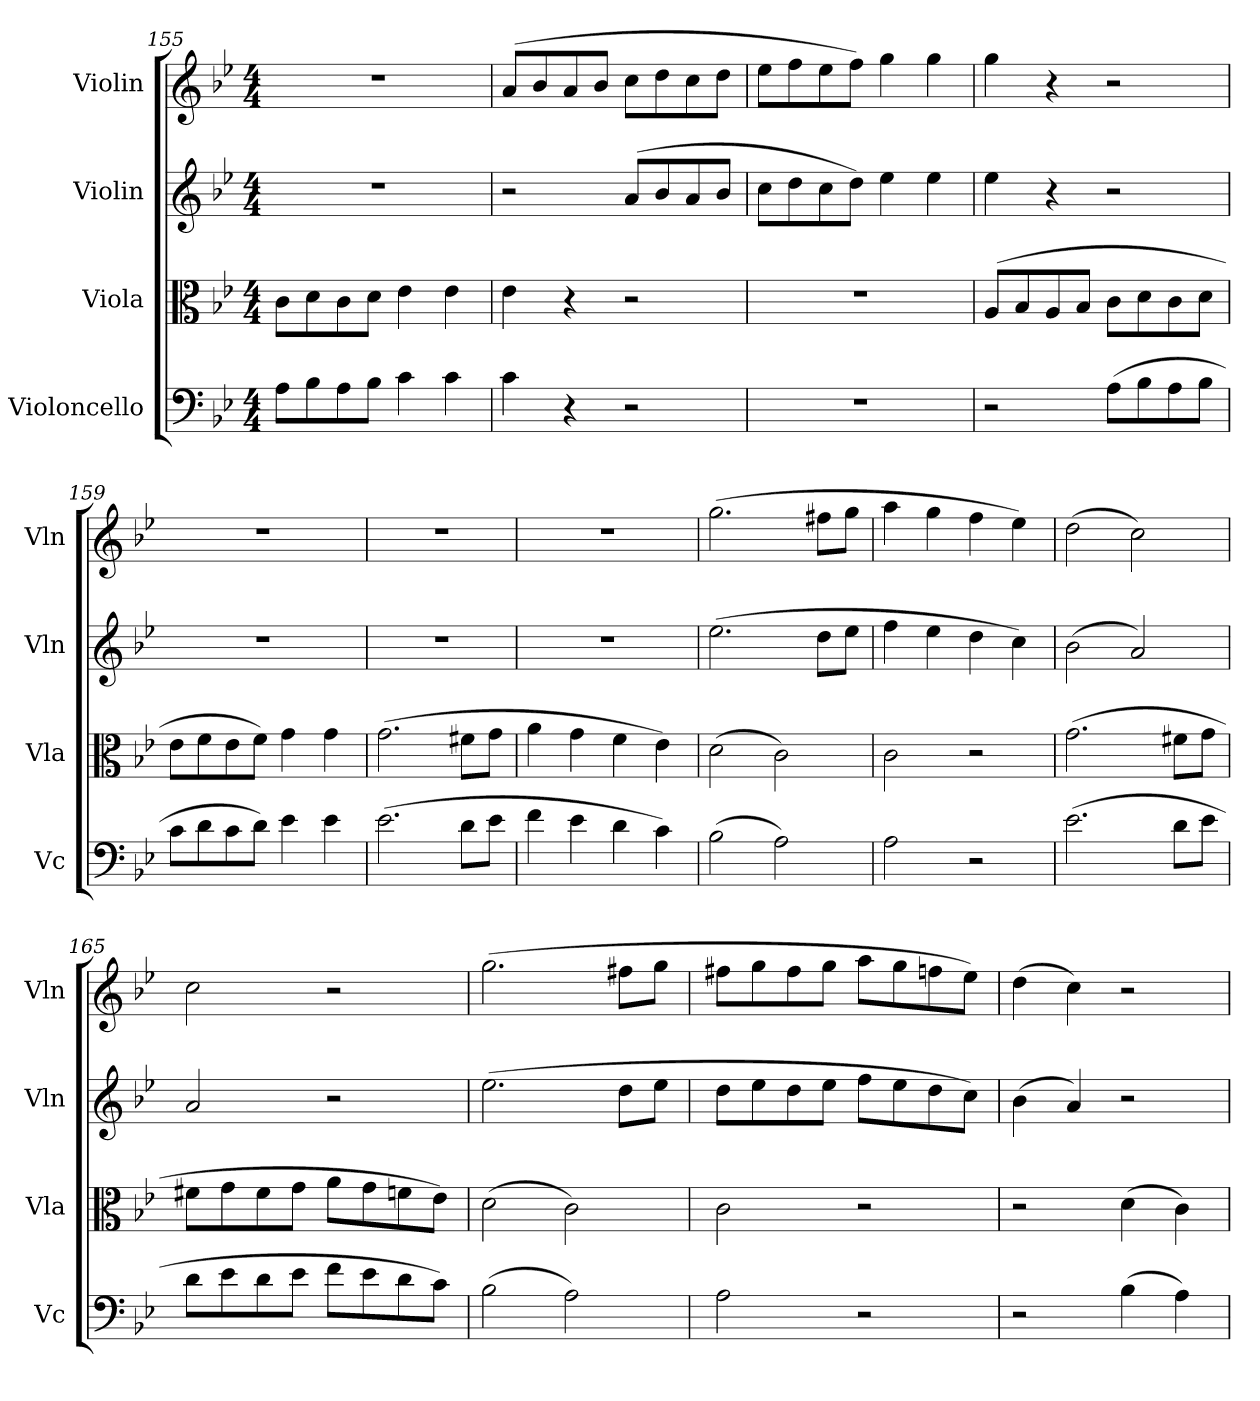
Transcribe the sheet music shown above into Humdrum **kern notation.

**kern	**kern	**kern	**kern
*part4	*part3	*part2	*part1
*staff4	*staff3	*staff2	*staff1
*I"Violoncello	*I"Viola	*I"Violin	*I"Violin
*I'Vc	*I'Vla	*I'Vln	*I'Vln
*clefF4	*clefC3	*clefG2	*clefG2
*k[b-e-]	*k[b-e-]	*k[b-e-]	*k[b-e-]
*M4/4	*M4/4	*M4/4	*M4/4
=155	=155	=155	=155
8A\L	8c\L	1r	1r
8B-\	8d\	.	.
8A\	8c\	.	.
8B-\J	8d\J	.	.
4c\	4e-\	.	.
4c\	4e-\	.	.
=156	=156	=156	=156
4c\	4e-\	2r	(8a/L
.	.	.	8b-/
4r	4r	.	8a/
.	.	.	8b-/J
2r	2r	(8a/L	8cc\L
.	.	8b-/	8dd\
.	.	8a/	8cc\
.	.	8b-/J	8dd\J
=157	=157	=157	=157
1r	1r	8cc\L	8ee-\L
.	.	8dd\	8ff\
.	.	8cc\	8ee-\
.	.	8dd\J)	8ff\J)
.	.	4ee-\	4gg\
.	.	4ee-\	4gg\
=158	=158	=158	=158
2r	(8A/L	4ee-\	4gg\
.	8B-/	.	.
.	8A/	4r	4r
.	8B-/J	.	.
(8A\L	8c\L	2r	2r
8B-\	8d\	.	.
8A\	8c\	.	.
8B-\J	8d\J	.	.
=159	=159	=159	=159
8c\L	8e-\L	1r	1r
8d\	8f\	.	.
8c\	8e-\	.	.
8d\J)	8f\J)	.	.
4e-\	4g\	.	.
4e-\	4g\	.	.
=160	=160	=160	=160
(2.e-\	(2.g\	1r	1r
8d\L	8f#X\L	.	.
8e-\J	8g\J	.	.
=161	=161	=161	=161
4f\	4a\	1r	1r
4e-\	4g\	.	.
4d\	4f\	.	.
4c\)	4e-\)	.	.
=162	=162	=162	=162
(2B-\	(2d\	(2.ee-\	(2.gg\
2A\)	2c\)	.	.
.	.	8dd\L	8ff#X\L
.	.	8ee-\J	8gg\J
=163	=163	=163	=163
2A\	2c\	4ff\	4aa\
.	.	4ee-\	4gg\
2r	2r	4dd\	4ff\
.	.	4cc\)	4ee-\)
=164	=164	=164	=164
(2.e-\	(2.g\	(2b-\	(2dd\
.	.	2a/)	2cc\)
8d\L	8f#X\L	.	.
8e-\J	8g\J	.	.
=165	=165	=165	=165
8d\L	8f#X\L	2a/	2cc\
8e-\	8g\	.	.
8d\	8f#\	.	.
8e-\J	8g\J	.	.
8f\L	8a\L	2r	2r
8e-\	8g\	.	.
8d\	8fn\	.	.
8c\J)	8e-\J)	.	.
=166	=166	=166	=166
(2B-\	(2d\	(2.ee-\	(2.gg\
2A\)	2c\)	.	.
.	.	8dd\L	8ff#X\L
.	.	8ee-\J	8gg\J
=167	=167	=167	=167
2A\	2c\	8dd\L	8ff#X\L
.	.	8ee-\	8gg\
.	.	8dd\	8ff#\
.	.	8ee-\J	8gg\J
2r	2r	8ff\L	8aa\L
.	.	8ee-\	8gg\
.	.	8dd\	8ffn\
.	.	8cc\J)	8ee-\J)
=168	=168	=168	=168
2r	2r	(4b-\	(4dd\
.	.	4a/)	4cc\)
(4B-\	(4d\	2r	2r
4A\)	4c\)	.	.
=	=	=	=
*-	*-	*-	*-
